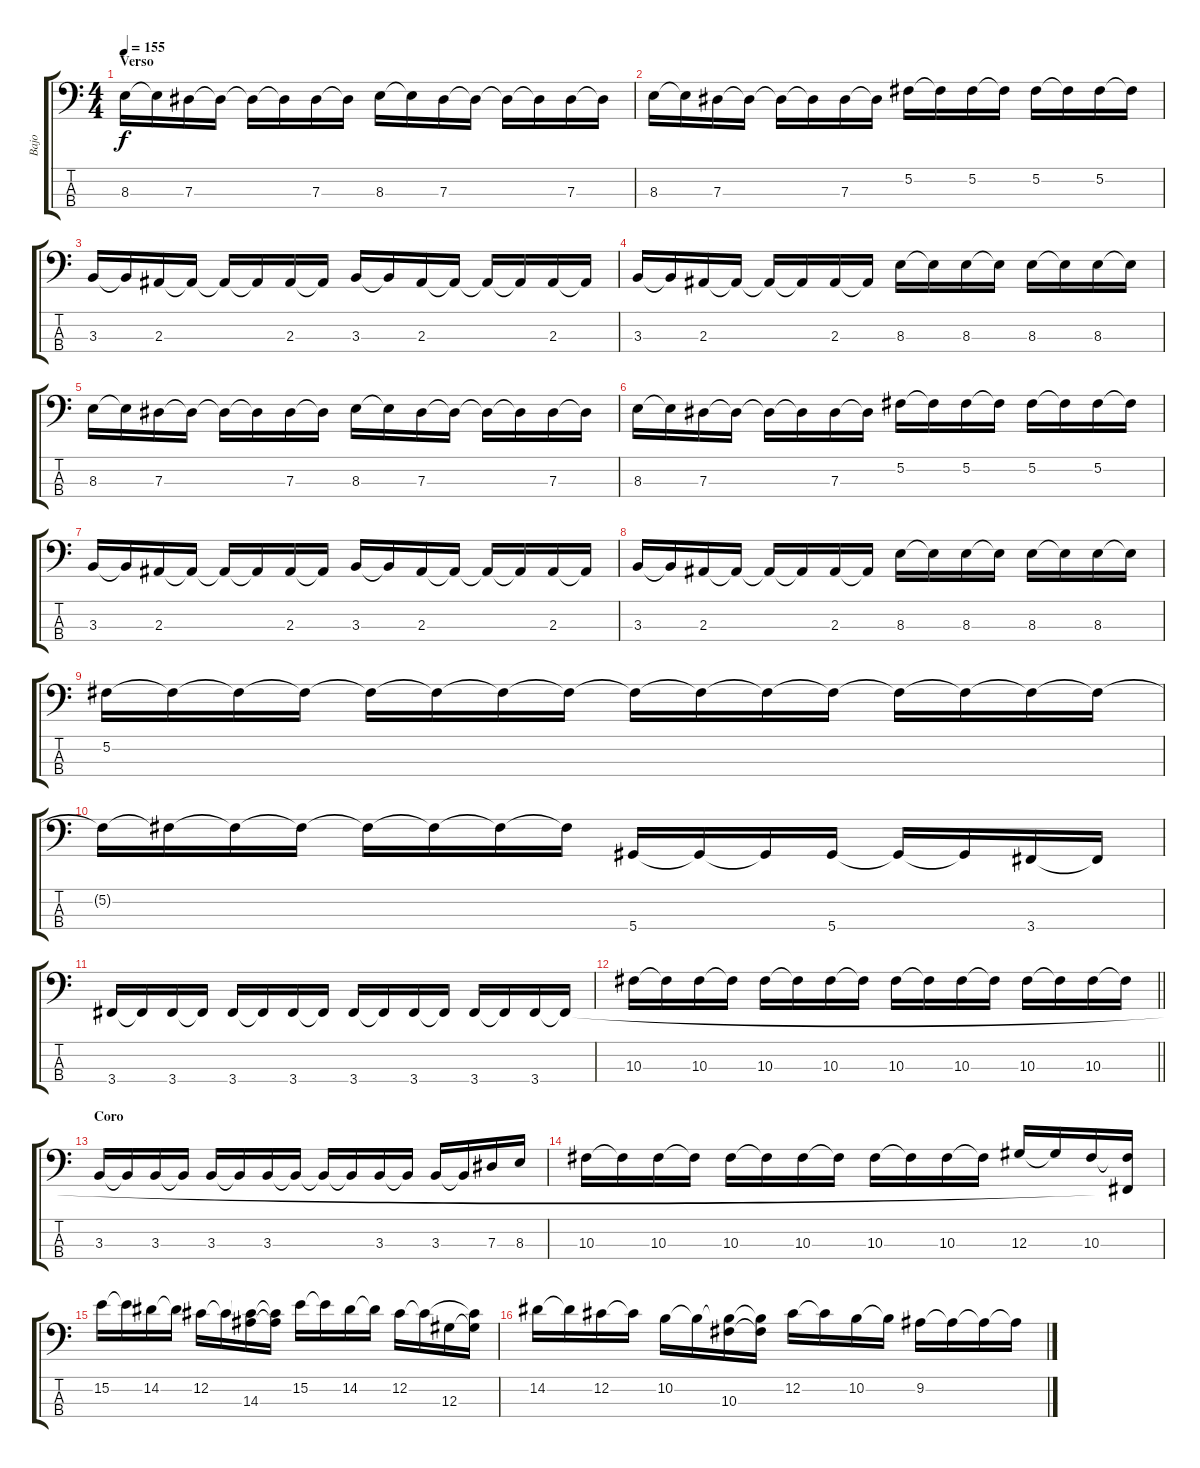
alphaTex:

\track ("Bajo" "Bajo") {instrument electricbasspick}
\staff {score tabs}
\tuning (Gb2 Db2 Ab1 Eb1) {hide}
\ts (4 4)
\section ("" "Verso")
\tempo 155
\clef f4
\ks c
8.3.16{dy f} 8.3{t}.16 7.3.16 7.3{t}.16 7.3{t}.16 7.3{t}.16 7.3.16 7.3{t}.16 8.3.16 8.3{t}.16 7.3.16 7.3{t}.16 7.3{t}.16 7.3{t}.16 7.3.16 7.3{t}.16 |
8.3.16 8.3{t}.16 7.3.16 7.3{t}.16 7.3{t}.16 7.3{t}.16 7.3.16 7.3{t}.16 5.2.16 5.2{t}.16 5.2.16 5.2{t}.16 5.2.16 5.2{t}.16 5.2.16 5.2{t}.16 |
3.3.16 3.3{t}.16 2.3.16 2.3{t}.16 2.3{t}.16 2.3{t}.16 2.3.16 2.3{t}.16 3.3.16 3.3{t}.16 2.3.16 2.3{t}.16 2.3{t}.16 2.3{t}.16 2.3.16 2.3{t}.16 |
3.3.16 3.3{t}.16 2.3.16 2.3{t}.16 2.3{t}.16 2.3{t}.16 2.3.16 2.3{t}.16 8.3.16 8.3{t}.16 8.3.16 8.3{t}.16 8.3.16 8.3{t}.16 8.3.16 8.3{t}.16 |
8.3.16 8.3{t}.16 7.3.16 7.3{t}.16 7.3{t}.16 7.3{t}.16 7.3.16 7.3{t}.16 8.3.16 8.3{t}.16 7.3.16 7.3{t}.16 7.3{t}.16 7.3{t}.16 7.3.16 7.3{t}.16 |
8.3.16 8.3{t}.16 7.3.16 7.3{t}.16 7.3{t}.16 7.3{t}.16 7.3.16 7.3{t}.16 5.2.16 5.2{t}.16 5.2.16 5.2{t}.16 5.2.16 5.2{t}.16 5.2.16 5.2{t}.16 |
3.3.16 3.3{t}.16 2.3.16 2.3{t}.16 2.3{t}.16 2.3{t}.16 2.3.16 2.3{t}.16 3.3.16 3.3{t}.16 2.3.16 2.3{t}.16 2.3{t}.16 2.3{t}.16 2.3.16 2.3{t}.16 |
3.3.16 3.3{t}.16 2.3.16 2.3{t}.16 2.3{t}.16 2.3{t}.16 2.3.16 2.3{t}.16 8.3.16 8.3{t}.16 8.3.16 8.3{t}.16 8.3.16 8.3{t}.16 8.3.16 8.3{t}.16 |
5.2.16 5.2{t}.16 5.2{t}.16 5.2{t}.16 5.2{t}.16 5.2{t}.16 5.2{t}.16 5.2{t}.16 5.2{t}.16 5.2{t}.16 5.2{t}.16 5.2{t}.16 5.2{t}.16 5.2{t}.16 5.2{t}.16 5.2{t}.16 |
5.2{t}.16 5.2{t}.16 5.2{t}.16 5.2{t}.16 5.2{t}.16 5.2{t}.16 5.2{t}.16 5.2{t}.16 5.4.16 5.4{t}.16 5.4{t}.16 5.4.16 5.4{t}.16 5.4{t}.16 3.4.16 3.4{t}.16 |
3.4.16 3.4{t}.16 3.4.16 3.4{t}.16 3.4.16 3.4{t}.16 3.4.16 3.4{t}.16 3.4.16 3.4{t}.16 3.4.16 3.4{t}.16 3.4.16 3.4{t}.16 3.4.16 3.4{t}.16 |
\barLineRight lightlight
10.3.16 10.3{t}.16 10.3.16 10.3{t}.16 10.3.16 10.3{t}.16 10.3.16 10.3{t}.16 10.3.16 10.3{t}.16 10.3.16 10.3{t}.16 10.3.16 10.3{t}.16 10.3.16 10.3{t}.16 |
\section ("" "Coro")
3.3.16 3.3{t}.16 3.3.16 3.3{t}.16 3.3.16 3.3{t}.16 3.3.16 3.3{t}.16 3.3{t}.16 3.3{t}.16 3.3.16 3.3{t}.16 3.3.16 3.3{t}.16 7.3.16 8.3.16 |
10.3.16 10.3{t}.16 10.3.16 10.3{t}.16 10.3.16 10.3{t}.16 10.3.16 10.3{t}.16 10.3.16 10.3{t}.16 10.3.16 10.3{t}.16 12.3.16 12.3{t}.16 10.3.16 (10.3{t} 3.4{t}).16 |
15.2.16 15.2{t}.16 14.2.16 14.2{t}.16 12.2.16 12.2{t}.16 (12.2{t} 14.3).16 (12.2{t} 14.3{t}).16 15.2.16 15.2{t}.16 14.2.16 14.2{t}.16 12.2.16 12.2{t}.16 12.3.16 (12.2{t} 12.3{t}).16 |
14.2.16 14.2{t}.16 12.2.16 12.2{t}.16 10.2.16 10.2{t}.16 (10.2{t} 10.3).16 (10.2{t} 10.3{t}).16 12.2.16 12.2{t}.16 10.2.16 10.2{t}.16 9.2.16 9.2{t}.16 9.2{t}.16 9.2{t}.16
